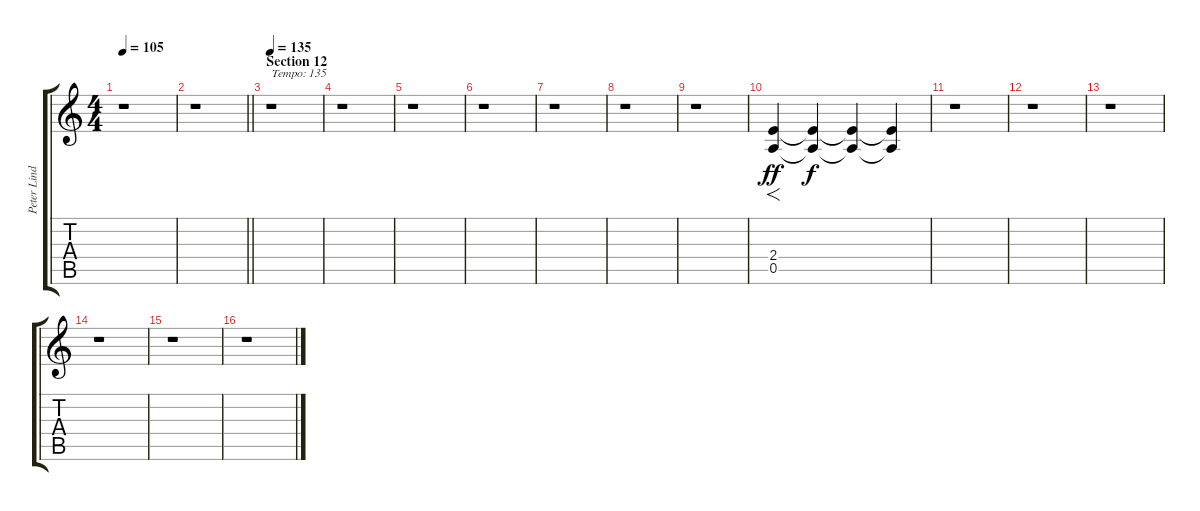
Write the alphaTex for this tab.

\track ("Peter Lindgren" "Peter Lind") {instrument distortionguitar}
\staff {score tabs}
\tuning (E4 B3 G3 D3 A2 E2) {hide}
\ts (4 4)
\tempo 105
\clef g2
\ks c
r.1{dy f} |
\barLineRight lightlight
r.1 |
\section ("" "Section 12")
\tempo 135
r.1{txt "Tempo: 135"} |
r.1 |
r.1 |
r.1 |
r.1 |
r.1 |
r.1 |
(2.4 0.5).4{f dy ff} (2.4{t} 0.5{t}).4{dy f volume 0} (2.4{t} 0.5{t}).4 (2.4{t} 0.5{t}).4 |
r.1 |
r.1 |
r.1 |
r.1 |
r.1 |
r.1
